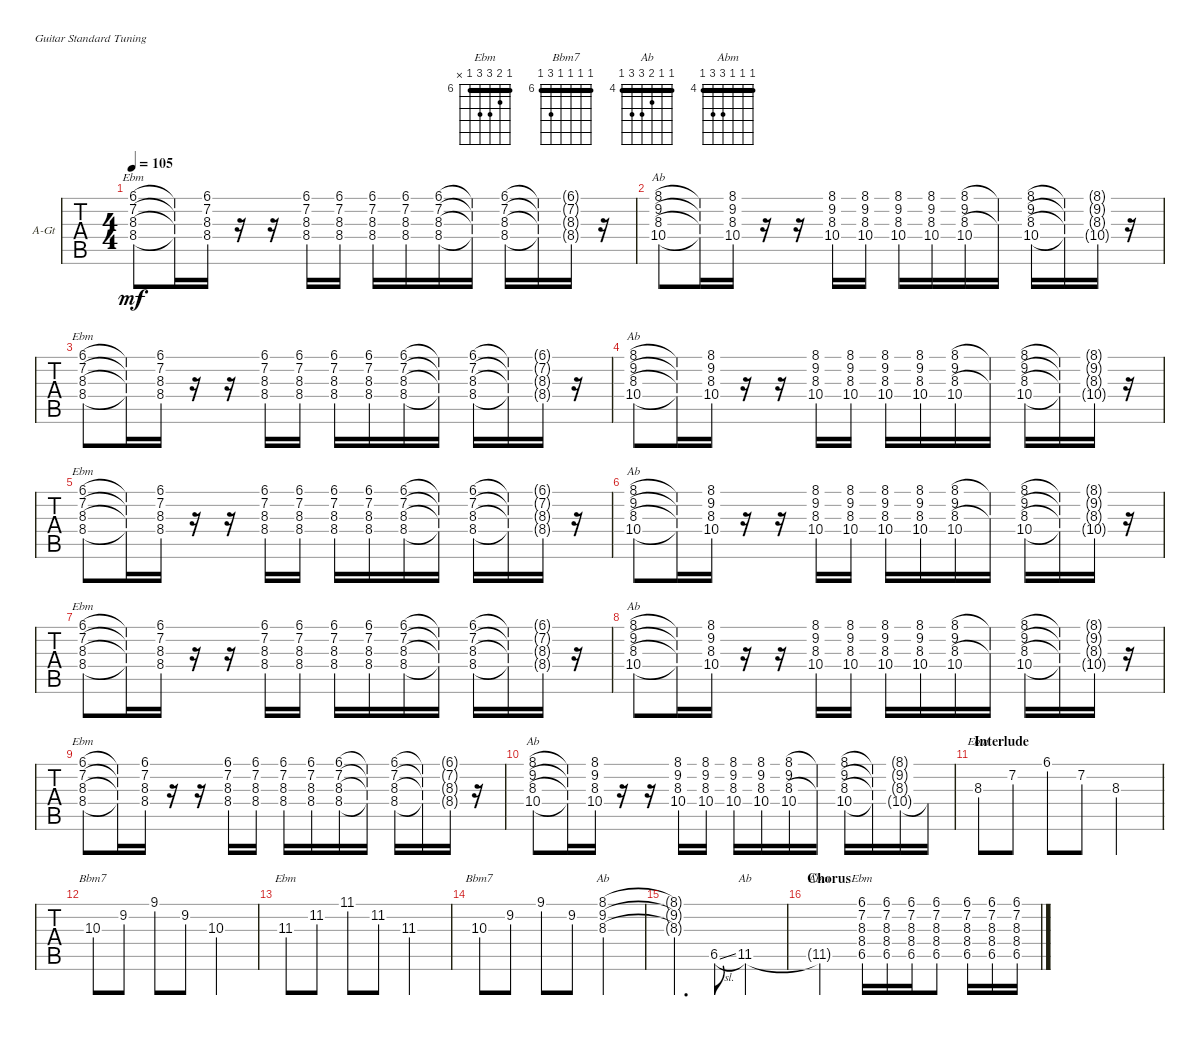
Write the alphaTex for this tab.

\defaultSystemsLayout 4
\bracketExtendMode groupsimilarinstruments
\firstSystemTrackNameOrientation horizontal
\otherSystemsTrackNameOrientation horizontal
\track ("Albert" "A-Gt") {instrument electricguitarclean}
\staff {tabs}
\tuning (E4 B3 G3 D3 A2 E2)
\chord ("Ebm" 6 7 8 8 6 x) {firstfret 6 barre 6}
\chord ("Bbm7" 6 6 6 6 8 6) {firstfret 6 barre (6 6 6 6)}
\chord ("Ab" 4 4 5 6 6 4) {firstfret 4 barre (4 4)}
\chord ("Abm" 4 4 4 6 6 4) {firstfret 4 barre (4 4 4)}
\ts (4 4)
\tempo 105
\clef g2
\ks ebminor
(6.1 7.2 8.3 8.4).8{ch "Ebm" dy mf} (6.1{t} 7.2{t} 8.3{t} 8.4{t}).16 (6.1 7.2 8.3 8.4).16 r.16 r.16 (6.1 7.2 8.3 8.4).16 (6.1 7.2 8.3 8.4).16 (6.1 7.2 8.3 8.4).16 (6.1 7.2 8.3 8.4).16 (6.1 7.2 8.3 8.4).16 (6.1{t} 7.2{t} 8.3{t} 8.4{t}).16 (6.1 7.2 8.3 8.4).16 (6.1{t} 7.2{t} 8.3{t} 8.4{t}).16 (6.1{g} 7.2{g} 8.3{g} 8.4{g}).16 r.16 |
(8.1 9.2 8.3 10.4).8{ch "Ab"} (8.1{t} 9.2{t} 8.3{t} 10.4{t}).16 (8.1 9.2 8.3 10.4).16 r.16 r.16 (8.1 9.2 8.3 10.4).16 (8.1 9.2 8.3 10.4).16 (8.1 9.2 8.3 10.4).16 (8.1 9.2 8.3 10.4).16 (8.1 9.2 8.3 10.4).16 (8.1{t} 8.3{t}).16 (8.1 9.2 8.3 10.4).16 (8.1{t} 9.2{t} 8.3{t} 10.4{t}).16 (8.1{g} 9.2{g} 8.3{g} 10.4{g}).16 r.16 |
(6.1 7.2 8.3 8.4).8{ch "Ebm"} (6.1{t} 7.2{t} 8.3{t} 8.4{t}).16 (6.1 7.2 8.3 8.4).16 r.16 r.16 (6.1 7.2 8.3 8.4).16 (6.1 7.2 8.3 8.4).16 (6.1 7.2 8.3 8.4).16 (6.1 7.2 8.3 8.4).16 (6.1 7.2 8.3 8.4).16 (6.1{t} 7.2{t} 8.3{t} 8.4{t}).16 (6.1 7.2 8.3 8.4).16 (6.1{t} 7.2{t} 8.3{t} 8.4{t}).16 (6.1{g} 7.2{g} 8.3{g} 8.4{g}).16 r.16 |
(8.1 9.2 8.3 10.4).8{ch "Ab"} (8.1{t} 9.2{t} 8.3{t} 10.4{t}).16 (8.1 9.2 8.3 10.4).16 r.16 r.16 (8.1 9.2 8.3 10.4).16 (8.1 9.2 8.3 10.4).16 (8.1 9.2 8.3 10.4).16 (8.1 9.2 8.3 10.4).16 (8.1 9.2 8.3 10.4).16 (8.1{t} 8.3{t}).16 (8.1 9.2 8.3 10.4).16 (8.1{t} 9.2{t} 8.3{t} 10.4{t}).16 (8.1{g} 9.2{g} 8.3{g} 10.4{g}).16 r.16 |
(6.1 7.2 8.3 8.4).8{ch "Ebm"} (6.1{t} 7.2{t} 8.3{t} 8.4{t}).16 (6.1 7.2 8.3 8.4).16 r.16 r.16 (6.1 7.2 8.3 8.4).16 (6.1 7.2 8.3 8.4).16 (6.1 7.2 8.3 8.4).16 (6.1 7.2 8.3 8.4).16 (6.1 7.2 8.3 8.4).16 (6.1{t} 7.2{t} 8.3{t} 8.4{t}).16 (6.1 7.2 8.3 8.4).16 (6.1{t} 7.2{t} 8.3{t} 8.4{t}).16 (6.1{g} 7.2{g} 8.3{g} 8.4{g}).16 r.16 |
(8.1 9.2 8.3 10.4).8{ch "Ab"} (8.1{t} 9.2{t} 8.3{t} 10.4{t}).16 (8.1 9.2 8.3 10.4).16 r.16 r.16 (8.1 9.2 8.3 10.4).16 (8.1 9.2 8.3 10.4).16 (8.1 9.2 8.3 10.4).16 (8.1 9.2 8.3 10.4).16 (8.1 9.2 8.3 10.4).16 (8.1{t} 8.3{t}).16 (8.1 9.2 8.3 10.4).16 (8.1{t} 9.2{t} 8.3{t} 10.4{t}).16 (8.1{g} 9.2{g} 8.3{g} 10.4{g}).16 r.16 |
(6.1 7.2 8.3 8.4).8{ch "Ebm"} (6.1{t} 7.2{t} 8.3{t} 8.4{t}).16 (6.1 7.2 8.3 8.4).16 r.16 r.16 (6.1 7.2 8.3 8.4).16 (6.1 7.2 8.3 8.4).16 (6.1 7.2 8.3 8.4).16 (6.1 7.2 8.3 8.4).16 (6.1 7.2 8.3 8.4).16 (6.1{t} 7.2{t} 8.3{t} 8.4{t}).16 (6.1 7.2 8.3 8.4).16 (6.1{t} 7.2{t} 8.3{t} 8.4{t}).16 (6.1{g} 7.2{g} 8.3{g} 8.4{g}).16 r.16 |
(8.1 9.2 8.3 10.4).8{ch "Ab"} (8.1{t} 9.2{t} 8.3{t} 10.4{t}).16 (8.1 9.2 8.3 10.4).16 r.16 r.16 (8.1 9.2 8.3 10.4).16 (8.1 9.2 8.3 10.4).16 (8.1 9.2 8.3 10.4).16 (8.1 9.2 8.3 10.4).16 (8.1 9.2 8.3 10.4).16 (8.1{t} 8.3{t}).16 (8.1 9.2 8.3 10.4).16 (8.1{t} 9.2{t} 8.3{t} 10.4{t}).16 (8.1{g} 9.2{g} 8.3{g} 10.4{g}).16 r.16 |
(6.1 7.2 8.3 8.4).8{ch "Ebm"} (6.1{t} 7.2{t} 8.3{t} 8.4{t}).16 (6.1 7.2 8.3 8.4).16 r.16 r.16 (6.1 7.2 8.3 8.4).16 (6.1 7.2 8.3 8.4).16 (6.1 7.2 8.3 8.4).16 (6.1 7.2 8.3 8.4).16 (6.1 7.2 8.3 8.4).16 (6.1{t} 7.2{t} 8.3{t} 8.4{t}).16 (6.1 7.2 8.3 8.4).16 (6.1{t} 7.2{t} 8.3{t} 8.4{t}).16 (6.1{g} 7.2{g} 8.3{g} 8.4{g}).16 r.16 |
(8.1 9.2 8.3 10.4).8{ch "Ab"} (8.1{t} 9.2{t} 8.3{t} 10.4{t}).16 (8.1 9.2 8.3 10.4).16 r.16 r.16 (8.1 9.2 8.3 10.4).16 (8.1 9.2 8.3 10.4).16 (8.1 9.2 8.3 10.4).16 (8.1 9.2 8.3 10.4).16 (8.1 9.2 8.3 10.4).16 (8.1{t} 8.3{t}).16 (8.1 9.2 8.3 10.4).16 (8.1{t} 9.2{t} 8.3{t} 10.4{t}).16 (8.1{g} 9.2{g} 8.3{g} 10.4{g}).16 10.4{t}.16 |
\section ("" "Interlude")
8.3.8{ch "Ebm"} 7.2.8 6.1.8 7.2.8 8.3.2 |
10.3.8{ch "Bbm7"} 9.2.8 9.1.8 9.2.8 10.3.2 |
11.3.8{ch "Ebm"} 11.2.8 11.1.8 11.2.8 11.3.2 |
10.3.8{ch "Bbm7"} 9.2.8 9.1.8 9.2.8 (8.3 9.2 8.1).2{ch "Ab"} |
(8.1{t} 9.2{t} 8.3{t}).4{d} 6.5{sl}.8 11.5.2{ch "Ab"} |
\section ("" "Chorus")
11.5{t}.2{ch "Abm"} (6.1 7.2 8.3 8.4 6.5).16{ch "Ebm"} (6.1 7.2 8.3 8.4 6.5).16 (6.1 7.2 8.3 8.4 6.5).16 (6.1 7.2 8.3 8.4 6.5).8 (6.1 7.2 8.3 8.4 6.5).16 (6.1 7.2 8.3 8.4 6.5).16 (6.1 7.2 8.3 8.4 6.5).16
